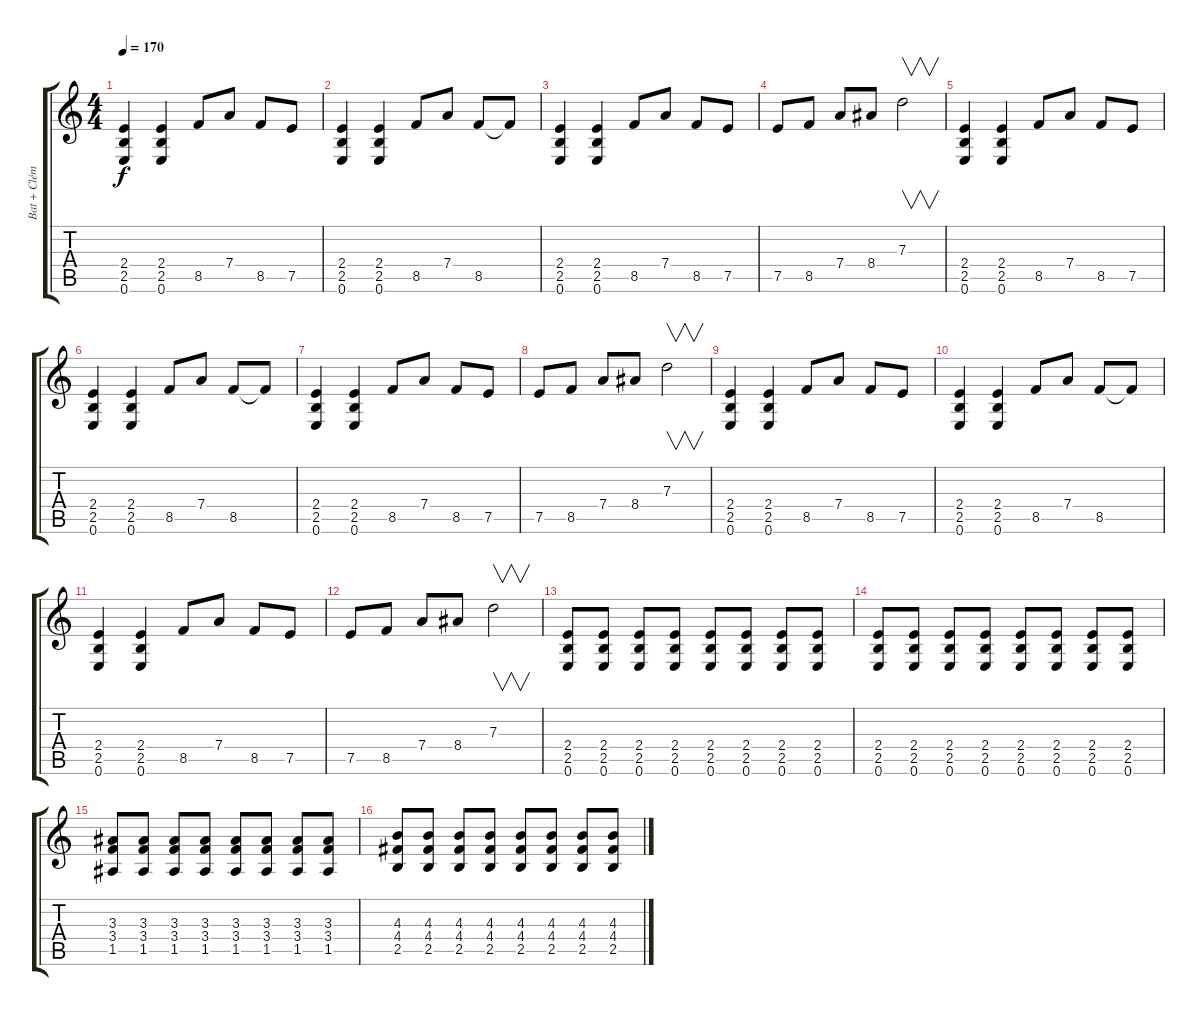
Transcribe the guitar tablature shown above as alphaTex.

\track ("Bat + Clément - Guitar" "Bat + Clém") {instrument distortionguitar}
\staff {score tabs}
\tuning (E4 B3 G3 D3 A2 E2) {hide}
\ts (4 4)
\tempo 170
\clef g2
\ks c
(2.4 2.5 0.6).4{dy f} (2.4 2.5 0.6).4 8.5.8 7.4.8 8.5.8 7.5.8 |
(2.4 2.5 0.6).4 (2.4 2.5 0.6).4 8.5.8 7.4.8 8.5.8 8.5{t}.8 |
(2.4 2.5 0.6).4 (2.4 2.5 0.6).4 8.5.8 7.4.8 8.5.8 7.5.8 |
7.5.8 8.5.8 7.4.8 8.4.8 7.3.2{v} |
(2.4 2.5 0.6).4 (2.4 2.5 0.6).4 8.5.8 7.4.8 8.5.8 7.5.8 |
(2.4 2.5 0.6).4 (2.4 2.5 0.6).4 8.5.8 7.4.8 8.5.8 8.5{t}.8 |
(2.4 2.5 0.6).4 (2.4 2.5 0.6).4 8.5.8 7.4.8 8.5.8 7.5.8 |
7.5.8 8.5.8 7.4.8 8.4.8 7.3.2{v} |
(2.4 2.5 0.6).4 (2.4 2.5 0.6).4 8.5.8 7.4.8 8.5.8 7.5.8 |
(2.4 2.5 0.6).4 (2.4 2.5 0.6).4 8.5.8 7.4.8 8.5.8 8.5{t}.8 |
(2.4 2.5 0.6).4 (2.4 2.5 0.6).4 8.5.8 7.4.8 8.5.8 7.5.8 |
7.5.8 8.5.8 7.4.8 8.4.8 7.3.2{v} |
(2.4 2.5 0.6).8 (2.4 2.5 0.6).8 (2.4 2.5 0.6).8 (2.4 2.5 0.6).8 (2.4 2.5 0.6).8 (2.4 2.5 0.6).8 (2.4 2.5 0.6).8 (2.4 2.5 0.6).8 |
(2.4 2.5 0.6).8 (2.4 2.5 0.6).8 (2.4 2.5 0.6).8 (2.4 2.5 0.6).8 (2.4 2.5 0.6).8 (2.4 2.5 0.6).8 (2.4 2.5 0.6).8 (2.4 2.5 0.6).8 |
(3.3 3.4 1.5).8 (3.3 3.4 1.5).8 (3.3 3.4 1.5).8 (3.3 3.4 1.5).8 (3.3 3.4 1.5).8 (3.3 3.4 1.5).8 (3.3 3.4 1.5).8 (3.3 3.4 1.5).8 |
(4.3 4.4 2.5).8 (4.3 4.4 2.5).8 (4.3 4.4 2.5).8 (4.3 4.4 2.5).8 (4.3 4.4 2.5).8 (4.3 4.4 2.5).8 (4.3 4.4 2.5).8 (4.3 4.4 2.5).8
